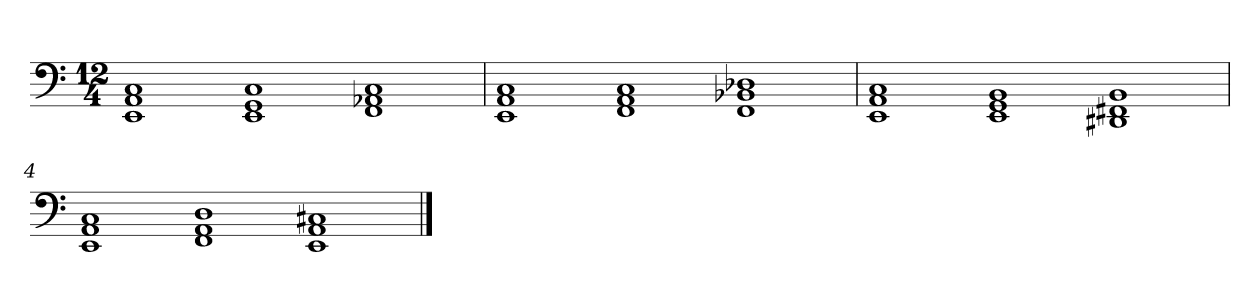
**kern
*part1
*staff1
*clefF4
*k[]
*M12/4
=1
1EE 1AA 1C
1EE 1GG 1C
1FF 1AA-X 1C
=2
1EE 1AA 1C
1FF 1AA 1C
1FF 1BB-X 1D-X
=3
1EE 1AA 1C
1EE 1GG 1BB
1DD#X 1FF#X 1BB
=4
1EE 1AA 1C
1FF 1AA 1D
1EE 1AA 1C#X
==
*-
